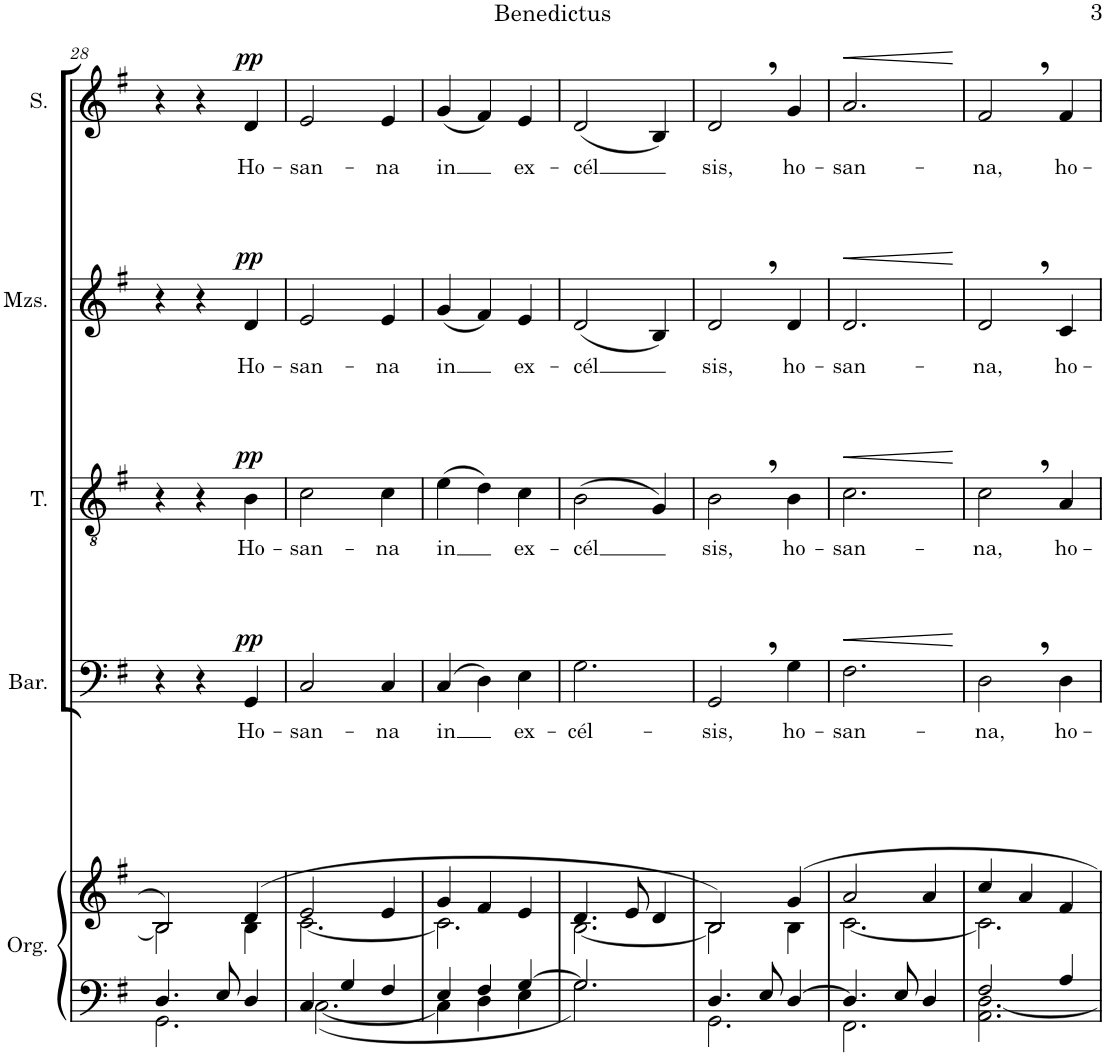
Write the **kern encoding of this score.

**kern	**kern	**kern	**text	**dynam	**kern	**text	**dynam	**kern	**text	**dynam	**kern	**text	**dynam
*part5	*part5	*part4	*part4	*part4	*part3	*part3	*part3	*part2	*part2	*part2	*part1	*part1	*part1
*staff6	*staff5	*staff4	*staff4	*staff4	*staff3	*staff3	*staff3	*staff2	*staff2	*staff2	*staff1	*staff1	*staff1
*I"Órgano	*	*I"Barítono	*	*	*I"Tenor	*	*	*I"Mezzosoprano	*	*	*I"Soprano	*	*
*	*	*I'Bar.	*	*	*I'T.	*	*	*I'Mzs.	*	*	*I'S.	*	*
!!LO:PB:g=z
*clefF4	*clefG2	*clefF4	*	*	*clefGv2	*	*	*clefG2	*	*	*clefG2	*	*
*k[f#]	*k[f#]	*k[f#]	*	*	*k[f#]	*	*	*k[f#]	*	*	*k[f#]	*	*
*M3/4	*M3/4	*M3/4	*	*	*M3/4	*	*	*M3/4	*	*	*M3/4	*	*
=28	=28	=28	=28	=28	=28	=28	=28	=28	=28	=28	=28	=28	=28
*^	*^	*	*	*	*	*	*	*	*	*	*	*	*
4.D/	2.GG\	2B/	2B\]	4r	.	.	4r	.	.	4r	.	.	4r	.	.
.	.	.	.	4r	.	.	4r	.	.	4r	.	.	4r	.	.
8E/	.	.	.	.	.	.	.	.	.	.	.	.	.	.	.
!	!	!	!	!	!LO:LY:b	!LO:DY:a	!	!LO:LY:b	!LO:DY:a	!	!LO:LY:b	!LO:DY:a	!	!LO:LY:b	!LO:DY:a
4D/	.	(4d/	4B\	4GG/	Ho-	pp	4B\	Ho-	pp	4d/	Ho-	pp	4d/	Ho-	pp
=29	=29	=29	=29	=29	=29	=29	=29	=29	=29	=29	=29	=29	=29	=29	=29
!	!	!	!	!	!LO:LY:b	!	!	!LO:LY:b	!	!	!LO:LY:b	!	!	!LO:LY:b	!
4C/	[2.C\	2e/	[2.c\	2C/	-san-	.	2c\	-san-	.	2e/	-san-	.	2e/	-san-	.
4G/	.	.	.	.	.	.	.	.	.	.	.	.	.	.	.
!	!	!	!	!	!LO:LY:b	!	!	!LO:LY:b	!	!	!LO:LY:b	!	!	!LO:LY:b	!
4F#/	.	4e/	.	4C/	-na	.	4c\	-na	.	4e/	-na	.	4e/	-na	.
=30	=30	=30	=30	=30	=30	=30	=30	=30	=30	=30	=30	=30	=30	=30	=30
!	!	!	!	!	!LO:LY:b	!	!	!LO:LY:b	!	!	!LO:LY:b	!	!	!LO:LY:b	!
4E/	4C\]	4g/	2.c\]	(4C/	in	.	(4e\	in	.	(4g/	in	.	(4g/	in	.
4F#/	4D\	4f#/	.	4D\)	.	.	4d\)	.	.	4f#/)	.	.	4f#/)	.	.
!	!	!	!	!	!LO:LY:b	!	!	!LO:LY:b	!	!	!LO:LY:b	!	!	!LO:LY:b	!
[4G/	4E\	4e/	.	4E\	ex-	.	4c\	ex-	.	4e/	ex-	.	4e/	ex-	.
=31	=31	=31	=31	=31	=31	=31	=31	=31	=31	=31	=31	=31	=31	=31	=31
!	!	!	!	!	!LO:LY:b	!	!	!LO:LY:b	!	!	!LO:LY:b	!	!	!LO:LY:b	!
2.G/]	2.G\	4.d/	[2.B\	2.G\	-cél-	.	(2B\	-cél	.	(2d/	-cél	.	(2d/	-cél	.
.	.	8e/	.	.	.	.	.	.	.	.	.	.	.	.	.
.	.	4d/	.	.	.	.	4G/)	.	.	4B/)	.	.	4B/)	.	.
=32	=32	=32	=32	=32	=32	=32	=32	=32	=32	=32	=32	=32	=32	=32	=32
!	!	!	!	!	!LO:LY:b	!	!	!LO:LY:b	!	!	!LO:LY:b	!	!	!LO:LY:b	!
4.D/	2.GG\	2B/)	2B\]	2GG,/	-sis,	.	2B,\	sis,	.	2d,/	sis,	.	2d,/	sis,	.
8E/	.	.	.	.	.	.	.	.	.	.	.	.	.	.	.
!	!	!	!	!	!LO:LY:b	!	!	!LO:LY:b	!	!	!LO:LY:b	!	!	!LO:LY:b	!
[4D/	.	4g/	4B\	4G\	ho-	.	4B\	ho-	.	4d/	ho-	.	4g/	ho-	.
=33	=33	=33	=33	=33	=33	=33	=33	=33	=33	=33	=33	=33	=33	=33	=33
!	!	!	!	!	!LO:LY:b	!LO:HP:b	!	!LO:LY:b	!LO:HP:b	!	!LO:LY:b	!LO:HP:b	!	!LO:LY:b	!LO:HP:b
4.D/]	2.FF#\	2a/	[2.c\	2.F#\	-san-	<	2.c\	-san-	<	2.d/	-san-	<	2.a/	-san-	<
8E/	.	.	.	.	.	.	.	.	.	.	.	.	.	.	.
4D/	.	4a/	.	.	.	.	.	.	.	.	.	.	.	.	.
*v	*v	*	*	*	*	*	*	*	*	*	*	*	*	*	*
*	*v	*v	*	*	*	*	*	*	*	*	*	*	*	*
.	.	.	.	[	.	.	[	.	.	[	.	.	[
=34	=34	=34	=34	=34	=34	=34	=34	=34	=34	=34	=34	=34	=34
*^	*^	*	*	*	*	*	*	*	*	*	*	*	*
!	!	!	!	!	!LO:LY:b	!	!	!LO:LY:b	!	!	!LO:LY:b	!	!	!LO:LY:b	!
2F#/	2.AA\ [2.D\	4cc/	2.c\]	2D,\	-na,	.	2c,\	-na,	.	2d,/	-na,	.	2f#,/	-na,	.
.	.	4a/	.	.	.	.	.	.	.	.	.	.	.	.	.
!	!	!	!	!	!LO:LY:b	!	!	!LO:LY:b	!	!	!LO:LY:b	!	!	!LO:LY:b	!
4A/	.	4f#/	.	4D\	ho-	.	4A/	ho-	.	4c/	ho-	.	4f#/	ho-	.
*v	*v	*	*	*	*	*	*	*	*	*	*	*	*	*	*
*	*v	*v	*	*	*	*	*	*	*	*	*	*	*	*
=	=	=	=	=	=	=	=	=	=	=	=	=	=
*-	*-	*-	*-	*-	*-	*-	*-	*-	*-	*-	*-	*-	*-
